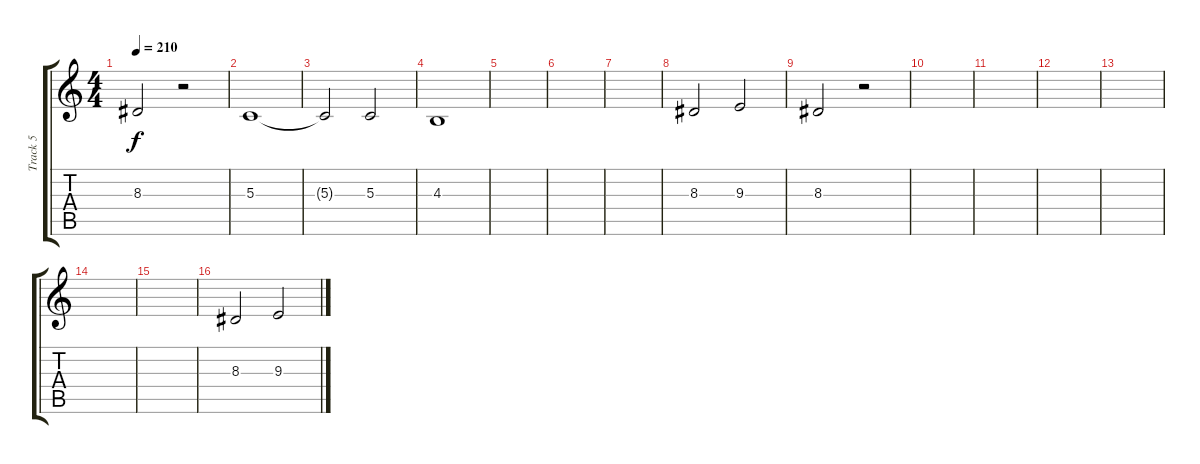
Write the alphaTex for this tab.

\track ("Track 5" "Track 5") {instrument altosax}
\staff {score tabs}
\tuning (E4 B3 G3 D3 A2 E2) {hide}
\ts (4 4)
\tempo 210
\clef g2
\ks c
8.3.2{dy f} r.2 |
5.3.1 |
5.3{t}.2 5.3.2 |
4.3.1 |
|
|
|
8.3.2 9.3.2 |
8.3.2 r.2 |
|
|
|
|
|
|
8.3.2 9.3.2
